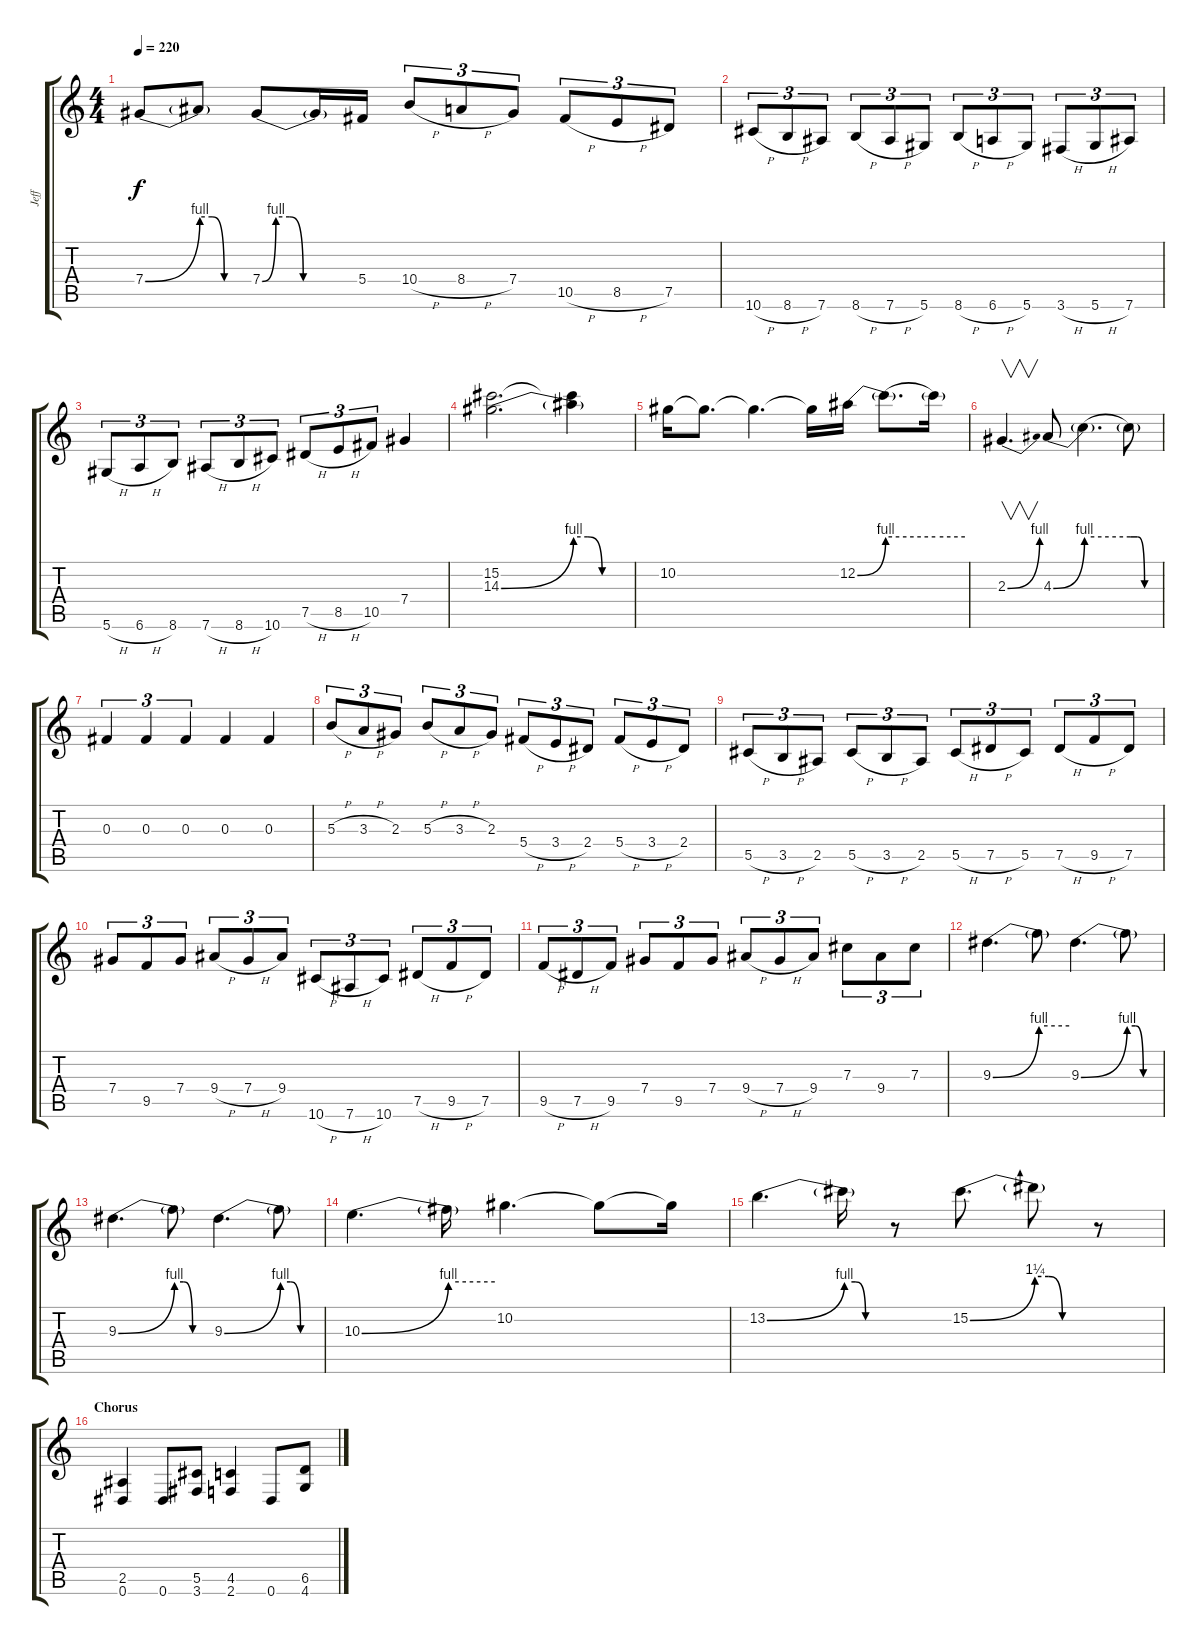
\track ("Jeff" "Jeff") {instrument distortionguitar}
\staff {score tabs}
\tuning (Eb4 Bb3 Gb3 Db3 Ab2 Eb2) {hide}
\ts (4 4)
\tempo 220
\clef g2
\ks c
7.4{be (bend 0 0 60 4)}.8{dy f} 7.4{be (custom 0 4 15 4 30 0 60 0) t}.8 7.4{be (custom 0 0 15 4 30 4 45 0 60 0)}.8 7.4{be (hold 0 0 60 0) t}.16 5.4.16 10.4{h}.8{tu (3 2)} 8.4{h}.8{tu (3 2)} 7.4.8{tu (3 2)} 10.5{h}.8{tu (3 2)} 8.5{h}.8{tu (3 2)} 7.5.8{tu (3 2)} |
10.6{h}.8{tu (3 2)} 8.6{h}.8{tu (3 2)} 7.6.8{tu (3 2)} 8.6{h}.8{tu (3 2)} 7.6{h}.8{tu (3 2)} 5.6.8{tu (3 2)} 8.6{h}.8{tu (3 2)} 6.6{h}.8{tu (3 2)} 5.6.8{tu (3 2)} 3.6{h}.8{tu (3 2)} 5.6{h}.8{tu (3 2)} 7.6.8{tu (3 2)} |
5.6{h}.8{tu (3 2)} 6.6{h}.8{tu (3 2)} 8.6.8{tu (3 2)} 7.6{h}.8{tu (3 2)} 8.6{h}.8{tu (3 2)} 10.6.8{tu (3 2)} 7.5{h}.8{tu (3 2)} 8.5{h}.8{tu (3 2)} 10.5.8{tu (3 2)} 7.4.4 |
(15.2 14.3{be (bend 0 0 60 4)}).2{d} (15.2{t} 14.3{be (custom 0 4 15 4 30 0 60 0) t}).4 |
10.2.16 10.2{t}.8{d} 10.2{t}.4{d} 10.2{t}.16 12.2{be (bend 0 0 60 4)}.16 12.2{be (hold 0 4 60 4) t}.8{d} 12.2{be (hold 0 4 60 4) t}.16 |
2.3{be (bend 0 0 60 4)}.4{v d} 4.3{be (bend 0 0 60 4)}.8 4.3{be (hold 0 4 60 4) t}.4{d} 4.3{be (custom 0 4 15 4 30 0 60 0) t}.8 |
0.3.4{tu (3 2)} 0.3.4{tu (3 2)} 0.3.4{tu (3 2)} 0.3.4 0.3.4 |
5.3{h}.8{tu (3 2)} 3.3{h}.8{tu (3 2)} 2.3.8{tu (3 2)} 5.3{h}.8{tu (3 2)} 3.3{h}.8{tu (3 2)} 2.3.8{tu (3 2)} 5.4{h}.8{tu (3 2)} 3.4{h}.8{tu (3 2)} 2.4.8{tu (3 2)} 5.4{h}.8{tu (3 2)} 3.4{h}.8{tu (3 2)} 2.4.8{tu (3 2)} |
5.5{h}.8{tu (3 2)} 3.5{h}.8{tu (3 2)} 2.5.8{tu (3 2)} 5.5{h}.8{tu (3 2)} 3.5{h}.8{tu (3 2)} 2.5.8{tu (3 2)} 5.5{h}.8{tu (3 2)} 7.5{h}.8{tu (3 2)} 5.5.8{tu (3 2)} 7.5{h}.8{tu (3 2)} 9.5{h}.8{tu (3 2)} 7.5.8{tu (3 2)} |
7.4.8{tu (3 2)} 9.5.8{tu (3 2)} 7.4.8{tu (3 2)} 9.4{h}.8{tu (3 2)} 7.4{h}.8{tu (3 2)} 9.4.8{tu (3 2)} 10.6{h}.8{tu (3 2)} 7.6{h}.8{tu (3 2)} 10.6.8{tu (3 2)} 7.5{h}.8{tu (3 2)} 9.5{h}.8{tu (3 2)} 7.5.8{tu (3 2)} |
9.5{h}.8{tu (3 2)} 7.5{h}.8{tu (3 2)} 9.5.8{tu (3 2)} 7.4.8{tu (3 2)} 9.5.8{tu (3 2)} 7.4.8{tu (3 2)} 9.4{h}.8{tu (3 2)} 7.4{h}.8{tu (3 2)} 9.4.8{tu (3 2)} 7.3.8{tu (3 2)} 9.4.8{tu (3 2)} 7.3.8{tu (3 2)} |
9.3{be (bend 0 0 60 4)}.4{d} 9.3{be (hold 0 4 60 4) t}.8 9.3{be (bend 0 0 60 4)}.4{d} 9.3{be (custom 0 4 15 4 30 0 60 0) t}.8 |
9.3{be (bend 0 0 60 4)}.4{d} 9.3{be (custom 0 4 15 4 30 0 60 0) t}.8 9.3{be (bend 0 0 60 4)}.4{d} 9.3{be (custom 0 4 15 4 30 0 60 0) t}.8 |
10.3{be (bend 0 0 60 4)}.4{d} 10.3{be (hold 0 4 60 4) t}.16 10.2.4{d} 10.2{t}.8 10.2{t}.16 |
13.2{be (bend 0 0 60 4)}.4{d} 13.2{be (custom 0 4 15 4 30 0 60 0) t}.16 r.8 15.2{be (bend 0 0 60 5)}.8{d} 15.2{be (custom 0 5 15 5 30 0 60 0) t}.8 r.8 |
\section ("" "Chorus")
(2.5 0.6).4 0.6.8 (5.5 3.6).8 (4.5 2.6).4 0.6.8 (6.5 4.6).8
